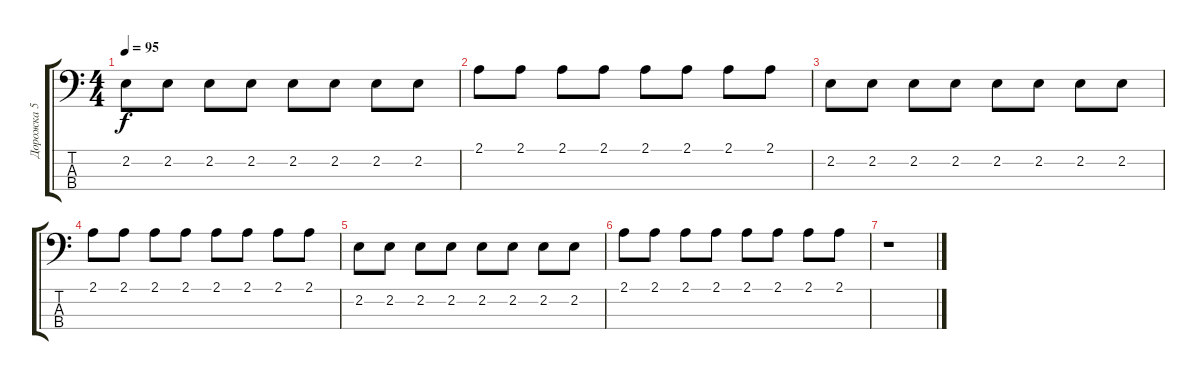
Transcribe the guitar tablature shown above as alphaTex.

\track ("Дорожка 5" "Дорожка 5") {instrument electricbassfinger}
\staff {score tabs}
\tuning (G2 D2 A1 E1) {hide}
\ts (4 4)
\tempo 95
\clef f4
\ks c
2.2.8{dy f} 2.2.8 2.2.8 2.2.8 2.2.8 2.2.8 2.2.8 2.2.8 |
2.1.8 2.1.8 2.1.8 2.1.8 2.1.8 2.1.8 2.1.8 2.1.8 |
2.2.8 2.2.8 2.2.8 2.2.8 2.2.8 2.2.8 2.2.8 2.2.8 |
2.1.8 2.1.8 2.1.8 2.1.8 2.1.8 2.1.8 2.1.8 2.1.8 |
2.2.8 2.2.8 2.2.8 2.2.8 2.2.8 2.2.8 2.2.8 2.2.8 |
2.1.8 2.1.8 2.1.8 2.1.8 2.1.8 2.1.8 2.1.8 2.1.8 |
r.1
